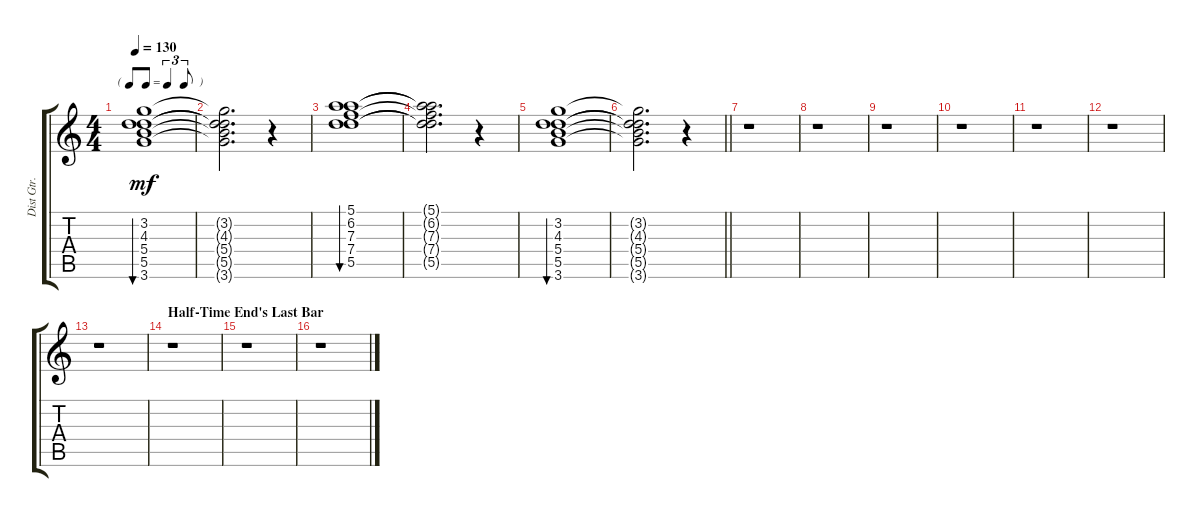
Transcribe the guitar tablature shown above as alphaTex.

\track ("Dist Gtr." "Dist Gtr.") {instrument distortionguitar}
\staff {score tabs}
\tuning (E4 B3 G3 D4 A3 E3) {hide}
\ts (4 4)
\tf triplet8th
\tempo 130
\clef g2
\ks c
(3.2 4.3 5.4 5.5 3.6).1{bu 30 dy mf} |
(3.2{t} 4.3{t} 5.4{t} 5.5{t} 3.6{t}).2{d} r.4 |
(5.1 6.2 7.3 7.4 5.5).1{bu 30} |
(5.1{t} 6.2{t} 7.3{t} 7.4{t} 5.5{t}).2{d} r.4 |
(3.2 4.3 5.4 5.5 3.6).1{bu 30} |
\barLineRight lightlight
(3.2{t} 4.3{t} 5.4{t} 5.5{t} 3.6{t}).2{d} r.4 |
r.1 |
r.1 |
r.1 |
r.1 |
r.1 |
r.1 |
r.1 |
\section ("" "Half-Time End's Last Bar")
r.1 |
r.1 |
r.1
